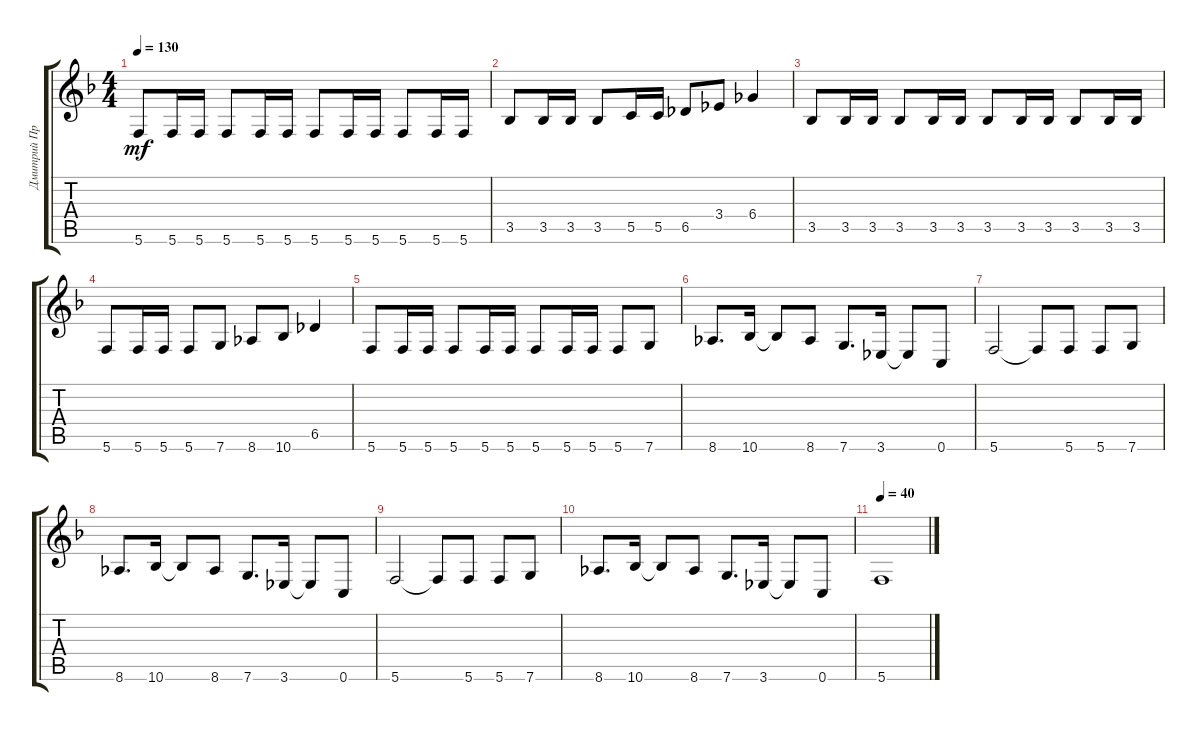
\track ("Дмитрий Процко" "Дмитрий Пр") {instrument distortionguitar}
\staff {score tabs}
\tuning (D4 A3 F3 C3 G2 C2) {hide}
\ts (4 4)
\tempo 130
\clef g2
\ks f
5.6.8{dy mf} 5.6.16 5.6.16 5.6.8 5.6.16 5.6.16 5.6.8 5.6.16 5.6.16 5.6.8 5.6.16 5.6.16 |
3.5.8 3.5.16 3.5.16 3.5.8 5.5.16 5.5.16 6.5.8 3.4.8 6.4.4 |
3.5.8 3.5.16 3.5.16 3.5.8 3.5.16 3.5.16 3.5.8 3.5.16 3.5.16 3.5.8 3.5.16 3.5.16 |
5.6.8 5.6.16 5.6.16 5.6.8 7.6.8 8.6.8 10.6.8 6.5.4 |
5.6.8 5.6.16 5.6.16 5.6.8 5.6.16 5.6.16 5.6.8 5.6.16 5.6.16 5.6.8 7.6.8 |
8.6.8{d} 10.6.16 10.6{t}.8 8.6.8 7.6.8{d} 3.6.16 3.6{t}.8 0.6.8 |
5.6.2 5.6{t}.8 5.6.8 5.6.8 7.6.8 |
8.6.8{d} 10.6.16 10.6{t}.8 8.6.8 7.6.8{d} 3.6.16 3.6{t}.8 0.6.8 |
5.6.2 5.6{t}.8 5.6.8 5.6.8 7.6.8 |
8.6.8{d} 10.6.16 10.6{t}.8 8.6.8 7.6.8{d} 3.6.16 3.6{t}.8 0.6.8 |
\tempo 40
5.6.1
